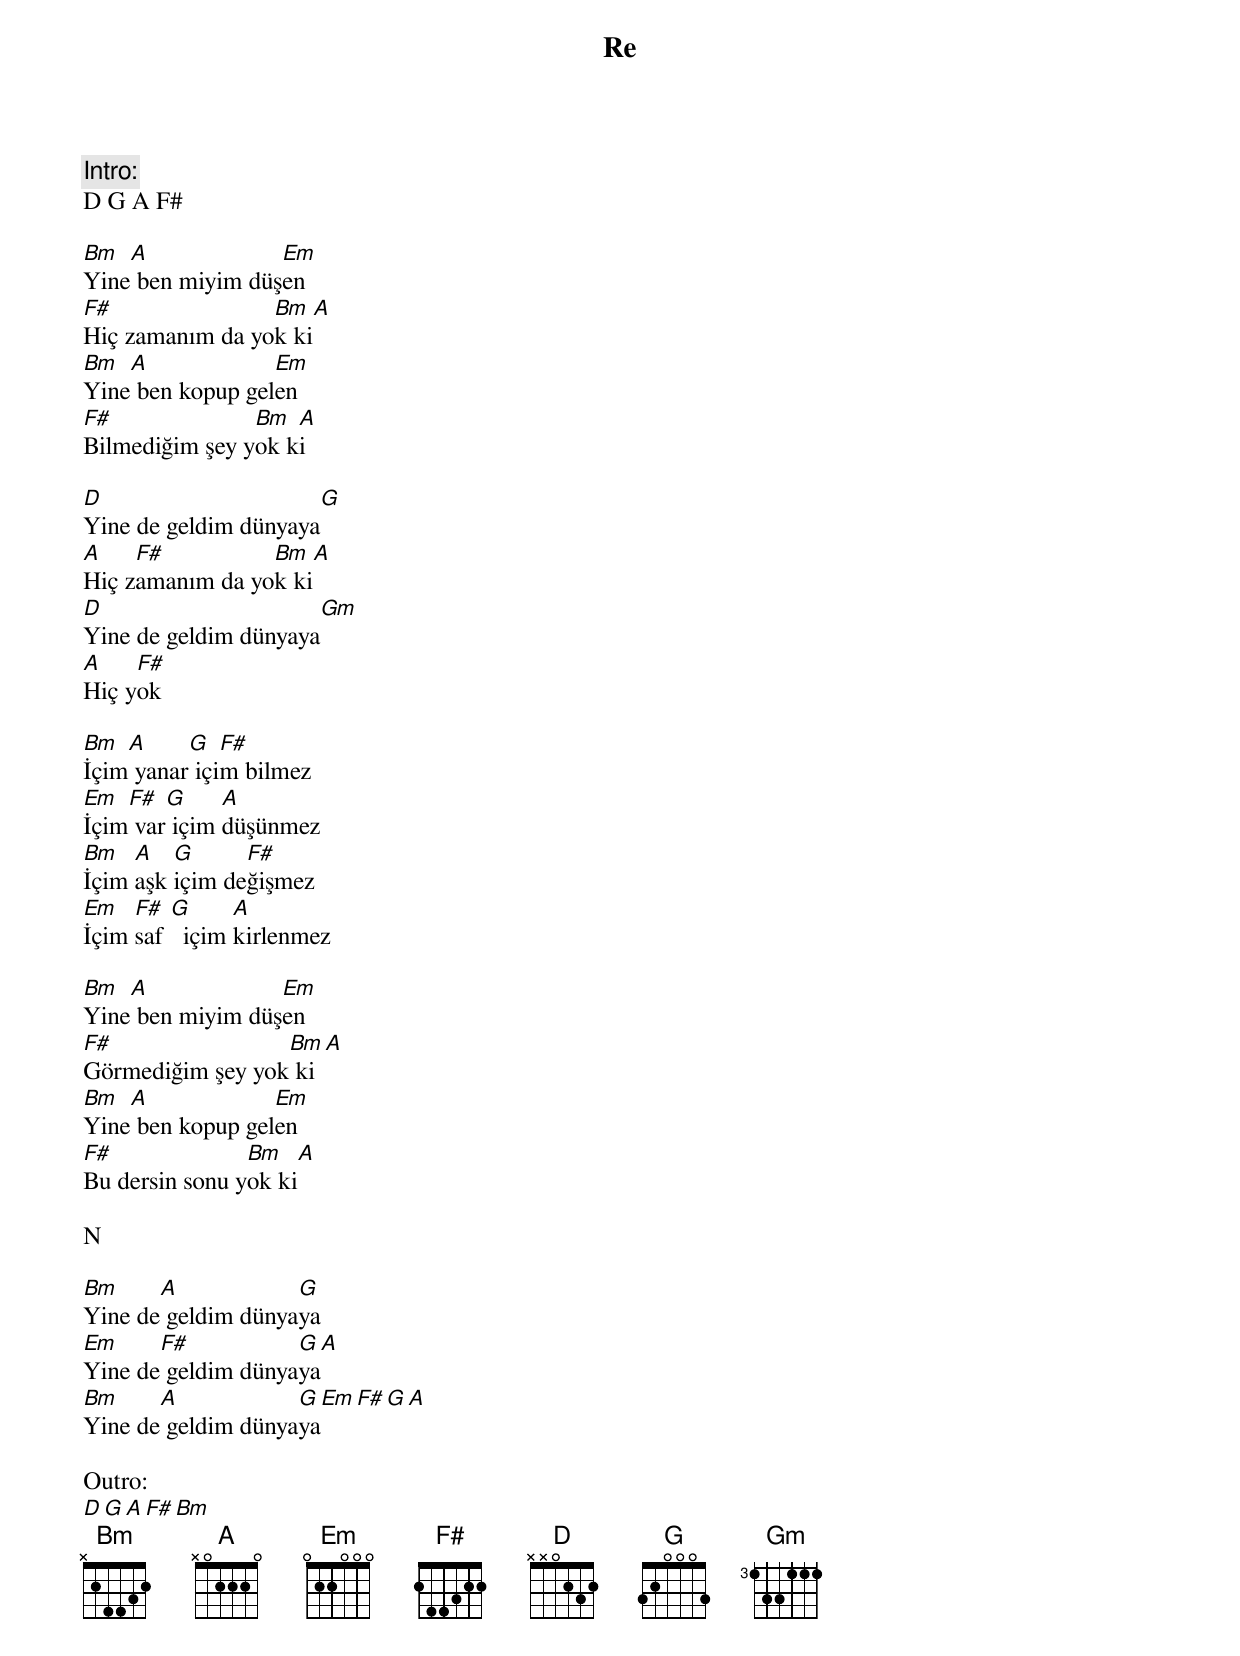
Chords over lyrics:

{title: Re}
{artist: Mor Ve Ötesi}

Intro:
D G A F#

Bm  A             Em
Yine ben miyim düşen
F#               Bm   A
Hiç zamanım da yok ki
Bm  A             Em
Yine ben kopup gelen
F#              Bm  A
Bilmediğim şey yok ki

D                      G
Yine de geldim dünyaya
A    F#          Bm  A
Hiç zamanım da yok ki
D                      Gm
Yine de geldim dünyaya
A    F#
Hiç yok

Bm  A     G   F#
İçim yanar içim bilmez
Em  F#  G     A
İçim var içim düşünmez
Bm   A   G      F#
İçim aşk içim değişmez
Em   F#  G      A
İçim saf   içim kirlenmez

Bm  A             Em
Yine ben miyim düşen
F#                Bm  A
Görmediğim şey yok ki
Bm  A             Em
Yine ben kopup gelen
F#              Bm   A
Bu dersin sonu yok ki

N

Bm     A            G
Yine de geldim dünyaya
Em     F#           G A
Yine de geldim dünyaya
Bm     A            G Em F# G A
Yine de geldim dünyaya

Outro:
D G A F# Bm
